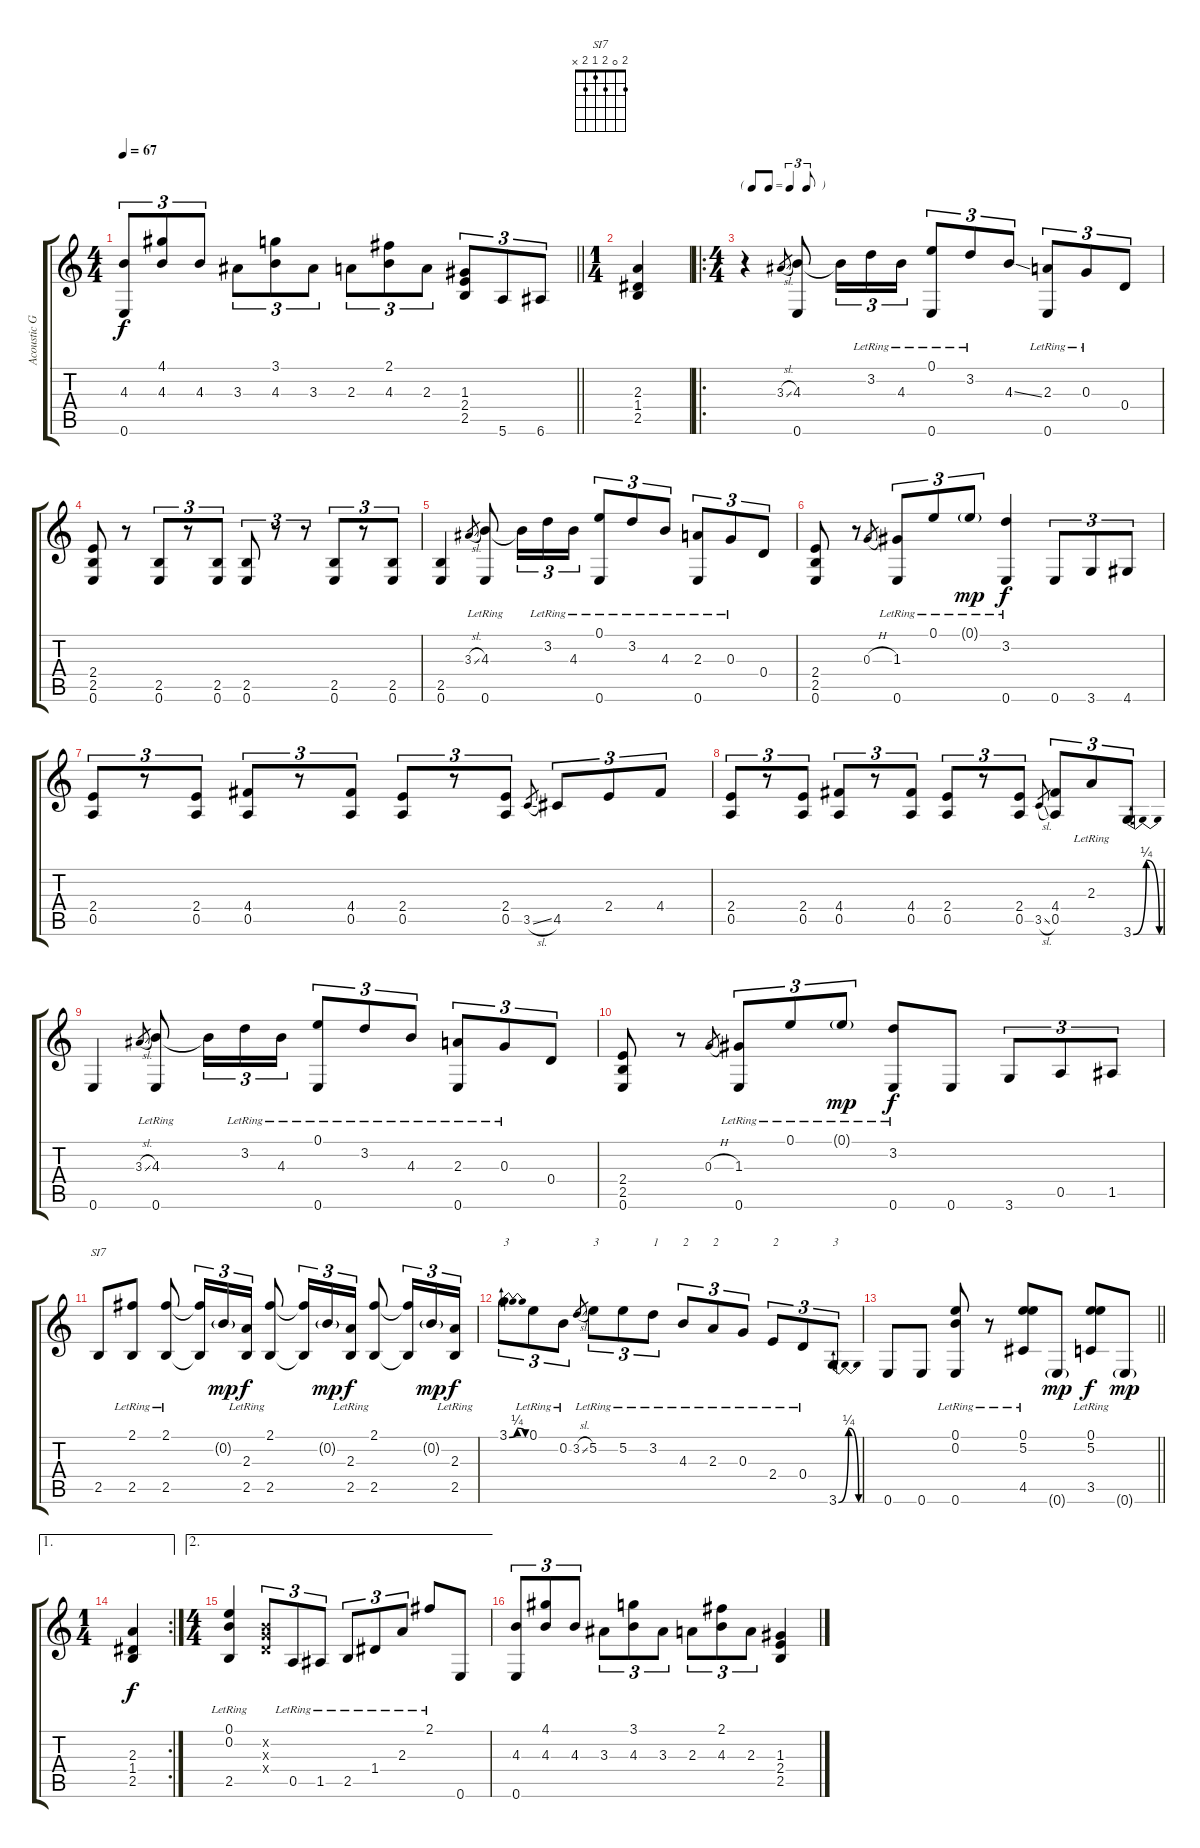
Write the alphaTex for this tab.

\track ("Acoustic Guitar" "Acoustic G") {instrument acousticguitarnylon}
\staff {score tabs}
\tuning (E4 B3 G3 D3 A2 E2) {hide}
\chord ("SI7" 2 0 2 1 2 x)
\ts (4 4)
\tempo 67
\clef g2
\barLineRight lightlight
\ks c
(4.3 0.6).8{tu (3 2) dy f instrument acousticguitarnylon} (4.1 4.3).8{tu (3 2)} 4.3.8{tu (3 2)} 3.3.8{tu (3 2)} (3.1 4.3).8{tu (3 2)} 3.3.8{tu (3 2)} 2.3.8{tu (3 2)} (2.1 4.3).8{tu (3 2)} 2.3.8{tu (3 2)} (1.3 2.4 2.5).8{tu (3 2)} 5.6.8{tu (3 2)} 6.6.8{tu (3 2)} |
\ts (1 4)
(2.3 1.4 2.5).4 |
\ro
\ts (4 4)
\tf triplet8th
r.4 3.3{sl}.8{gr} (4.3 0.6).8 4.3{t}.16{tu (3 2)} 3.2{lr}.16{tu (3 2)} 4.3{lr}.16{tu (3 2)} (0.1{lr} 0.6).8{tu (3 2)} 3.2{lr}.8{tu (3 2)} 4.3{ss}.8{tu (3 2)} (2.3{lr} 0.6).8{tu (3 2)} 0.3{lr}.8{tu (3 2)} 0.4.8{tu (3 2)} |
(2.4 2.5 0.6).8 r.8 (2.5 0.6).8{tu (3 2)} r.8{tu (3 2)} (2.5 0.6).8{tu (3 2)} (2.5 0.6).8{tu (3 2)} r.8{tu (3 2)} r.8{tu (3 2)} (2.5 0.6).8{tu (3 2)} r.8{tu (3 2)} (2.5 0.6).8{tu (3 2)} |
(2.5 0.6).4 3.3{sl}.8{gr} (4.3{lr} 0.6).8 4.3{t}.16{tu (3 2)} 3.2{lr}.16{tu (3 2)} 4.3{lr}.16{tu (3 2)} (0.1{lr} 0.6).8{tu (3 2)} 3.2{lr}.8{tu (3 2)} 4.3{lr}.8{tu (3 2)} (2.3{lr} 0.6).8{tu (3 2)} 0.3{lr}.8{tu (3 2)} 0.4.8{tu (3 2)} |
(2.4 2.5 0.6).8 r.8 0.3{h}.8{gr} (1.3{lr} 0.6).8{tu (3 2)} 0.1{lr}.8{tu (3 2)} 0.1{g lr}.8{tu (3 2) dy mp} (3.2{lr} 0.6).4{dy f} 0.6.8{tu (3 2)} 3.6.8{tu (3 2)} 4.6.8{tu (3 2)} |
(2.4 0.5).8{tu (3 2)} r.8{tu (3 2)} (2.4 0.5).8{tu (3 2)} (4.4 0.5).8{tu (3 2)} r.8{tu (3 2)} (4.4 0.5).8{tu (3 2)} (2.4 0.5).8{tu (3 2)} r.8{tu (3 2)} (2.4 0.5).8{tu (3 2)} 3.5{sl}.8{gr} 4.5.8{tu (3 2)} 2.4.8{tu (3 2)} 4.4.8{tu (3 2)} |
(2.4 0.5).8{tu (3 2)} r.8{tu (3 2)} (2.4 0.5).8{tu (3 2)} (4.4 0.5).8{tu (3 2)} r.8{tu (3 2)} (4.4 0.5).8{tu (3 2)} (2.4 0.5).8{tu (3 2)} r.8{tu (3 2)} (2.4 0.5).8{tu (3 2)} 3.5{sl}.8{gr} (4.4 0.5).8{tu (3 2)} 2.3{lr}.8{tu (3 2)} 3.6{be (bendrelease 0 0 30 1 30 1 60 0)}.8{tu (3 2)} |
0.6.4 3.3{sl}.8{gr} (4.3{lr} 0.6).8 4.3{t}.16{tu (3 2)} 3.2{lr}.16{tu (3 2)} 4.3{lr}.16{tu (3 2)} (0.1{lr} 0.6).8{tu (3 2)} 3.2{lr}.8{tu (3 2)} 4.3{lr}.8{tu (3 2)} (2.3{lr} 0.6).8{tu (3 2)} 0.3{lr}.8{tu (3 2)} 0.4.8{tu (3 2)} |
(2.4 2.5 0.6).8 r.8 0.3{h}.8{gr} (1.3{lr} 0.6).8{tu (3 2)} 0.1{lr}.8{tu (3 2)} 0.1{g lr}.8{tu (3 2) dy mp} (3.2{lr} 0.6).8{dy f} 0.6.8 3.6.8{tu (3 2)} 0.5.8{tu (3 2)} 1.5.8{tu (3 2)} |
2.5.8{ch "SI7"} (2.1{lr} 2.5).8 (2.1{lr} 2.5).8 (2.1{t} 2.5{t}).16{tu (3 2)} 0.2{g}.16{tu (3 2) dy mp} (2.3{lr} 2.5).16{tu (3 2) dy f} (2.1{lr} 2.5).8 (2.1{t} 2.5{t}).16{tu (3 2)} 0.2{g}.16{tu (3 2) dy mp} (2.3{lr} 2.5).16{tu (3 2) dy f} (2.1{lr} 2.5).8 (2.1{t} 2.5{t}).16{tu (3 2)} 0.2{g}.16{tu (3 2) dy mp} (2.3{lr} 2.5).16{tu (3 2) dy f} |
3.1{be (bendrelease 0 0 30 1 30 1 60 0)}.8{tu (3 2) txt "3"} 0.1{lr}.8{tu (3 2)} 0.2{lr}.8{tu (3 2)} 3.2{sl}.8{gr} 5.2{lr}.8{tu (3 2) txt "3"} 5.2{lr}.8{tu (3 2)} 3.2{lr}.8{tu (3 2) txt "1"} 4.3{lr}.8{tu (3 2) txt "2"} 2.3{lr}.8{tu (3 2) txt "2"} 0.3{lr}.8{tu (3 2)} 2.4{lr}.8{tu (3 2) txt "2"} 0.4{lr}.8{tu (3 2)} 3.6{be (bendrelease 0 0 30 1 30 1 60 0)}.8{tu (3 2) txt "3"} |
\barLineRight lightlight
0.6.8 0.6.8 (0.1{lr} 0.2{lr} 0.6).8 r.8 (0.1{lr} 5.2{lr} 4.5).8 0.6{g}.8{dy mp} (0.1{lr} 5.2{lr} 3.5).8{dy f} 0.6{g}.8{dy mp} |
\ae 1
\rc 2
\ts (1 4)
(2.3 1.4 2.5).4{dy f} |
\ae 2
\ts (4 4)
(0.1{lr} 0.2{lr} 2.5).4 (0.2{x} 0.3{x} 0.4{x}).8{tu (3 2)} 0.5{lr}.8{tu (3 2)} 1.5{lr}.8{tu (3 2)} 2.5{lr}.8{tu (3 2)} 1.4{lr}.8{tu (3 2)} 2.3{lr}.8{tu (3 2)} 2.1{lr}.8 0.6.8 |
(4.3 0.6).8{tu (3 2)} (4.1 4.3).8{tu (3 2)} 4.3.8{tu (3 2)} 3.3.8{tu (3 2)} (3.1 4.3).8{tu (3 2)} 3.3.8{tu (3 2)} 2.3.8{tu (3 2)} (2.1 4.3).8{tu (3 2)} 2.3.8{tu (3 2)} (1.3 2.4 2.5).4
